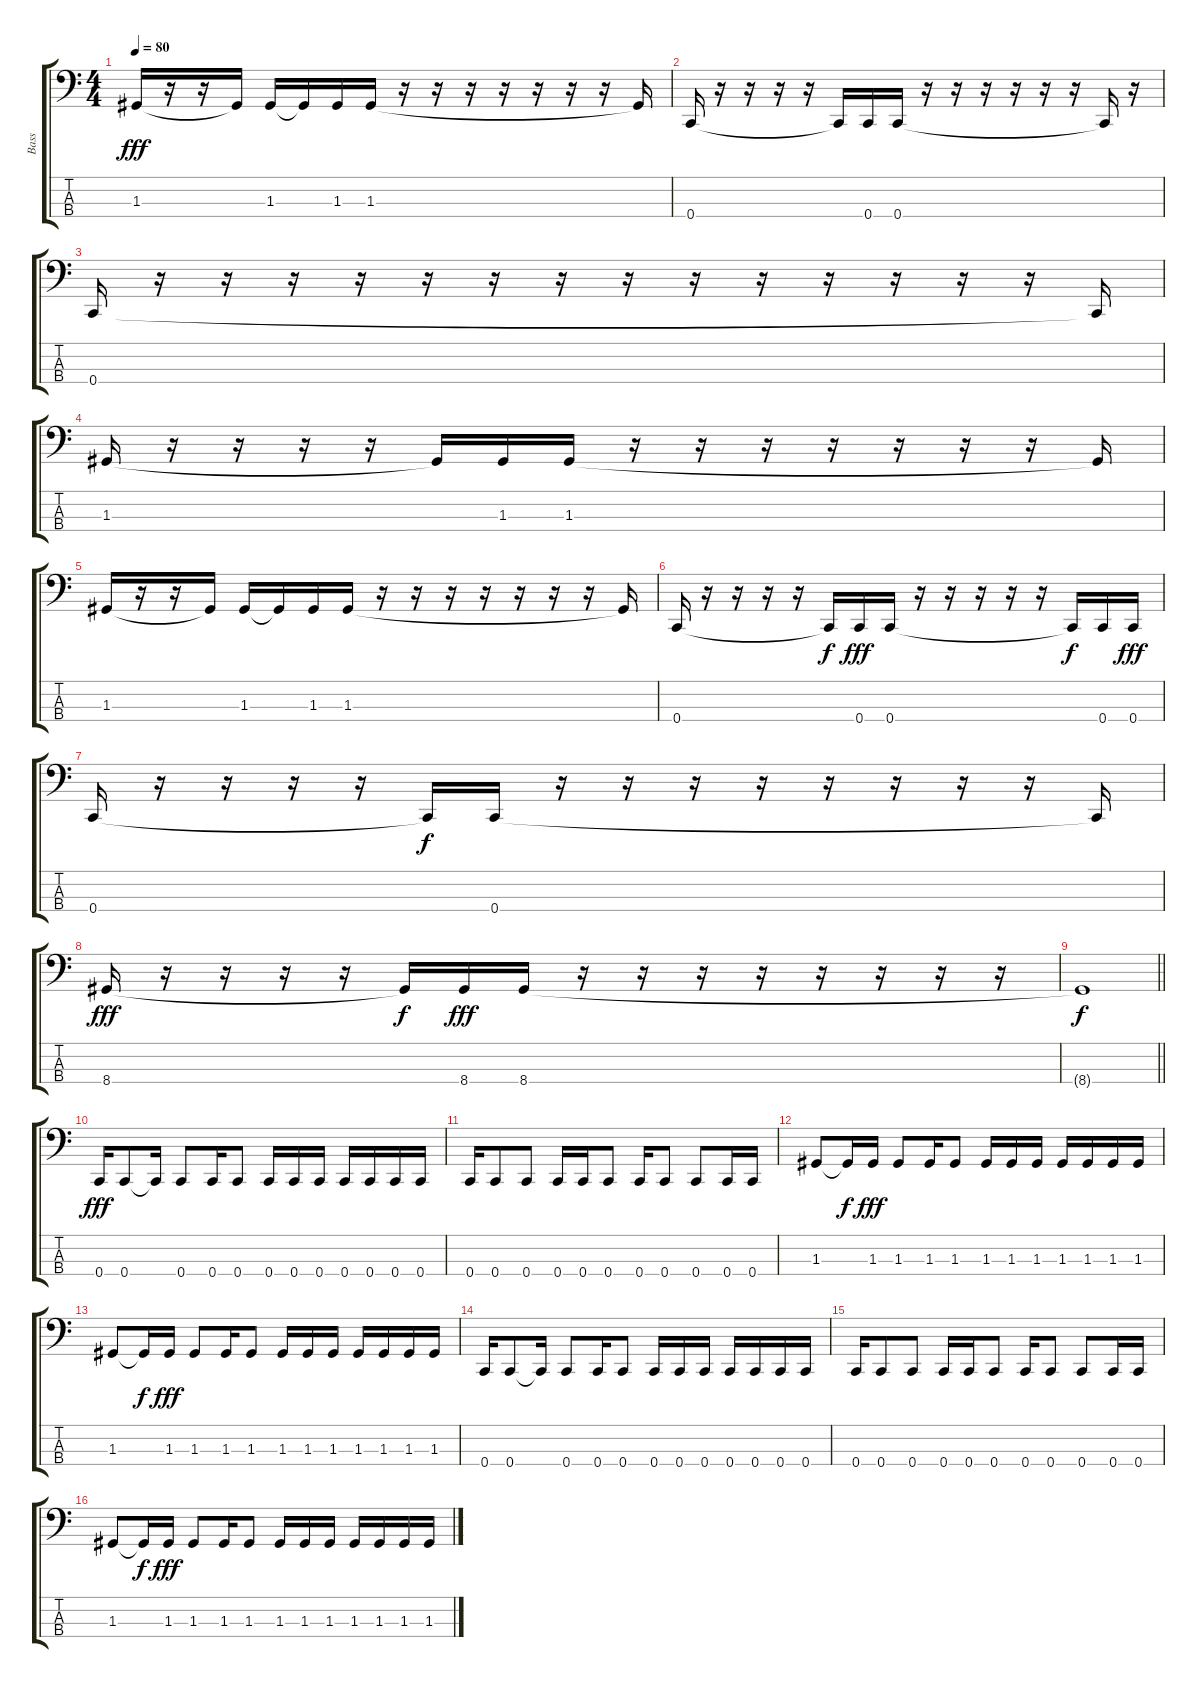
\track ("Bass" "Bass") {instrument electricbasspick}
\staff {score tabs}
\tuning (F2 C2 G1 C1) {hide}
\ts (4 4)
\tempo 80
\clef f4
\ks c
1.3.16{dy fff} r.16 r.16 1.3{t}.16 1.3.16 1.3{t}.16 1.3.16 1.3.16 r.16 r.16 r.16 r.16 r.16 r.16 r.16 1.3{t}.16 |
0.4.16 r.16 r.16 r.16 r.16 0.4{t}.16 0.4.16 0.4.16 r.16 r.16 r.16 r.16 r.16 r.16 0.4{t}.16 r.16 |
0.4.16 r.16 r.16 r.16 r.16 r.16 r.16 r.16 r.16 r.16 r.16 r.16 r.16 r.16 r.16 0.4{t}.16 |
1.3.16 r.16 r.16 r.16 r.16 1.3{t}.16 1.3.16 1.3.16 r.16 r.16 r.16 r.16 r.16 r.16 r.16 1.3{t}.16 |
1.3.16 r.16 r.16 1.3{t}.16 1.3.16 1.3{t}.16 1.3.16 1.3.16 r.16 r.16 r.16 r.16 r.16 r.16 r.16 1.3{t}.16 |
0.4.16 r.16 r.16 r.16 r.16 0.4{t}.16{dy f} 0.4.16{dy fff} 0.4.16 r.16 r.16 r.16 r.16 r.16 0.4{t}.16{dy f} 0.4.16 0.4.16{dy fff} |
0.4.16 r.16 r.16 r.16 r.16 0.4{t}.16{dy f} 0.4.16 r.16 r.16 r.16 r.16 r.16 r.16 r.16 r.16 0.4{t}.16 |
8.4.16{dy fff} r.16 r.16 r.16 r.16 8.4{t}.16{dy f} 8.4.16{dy fff} 8.4.16 r.16 r.16 r.16 r.16 r.16 r.16 r.16 r.16 |
\barLineRight lightlight
8.4{t}.1{dy f} |
\section ("" "")
0.4.16{dy fff} 0.4.8 0.4{t}.16 0.4.8 0.4.16 0.4.8 0.4.16 0.4.16 0.4.16 0.4.16 0.4.16 0.4.16 0.4.16 |
0.4.16 0.4.8 0.4.8 0.4.16 0.4.16 0.4.8 0.4.16 0.4.8 0.4.8 0.4.16 0.4.16 |
1.3.8 1.3{t}.16{dy f} 1.3.16{dy fff} 1.3.8 1.3.16 1.3.8 1.3.16 1.3.16 1.3.16 1.3.16 1.3.16 1.3.16 1.3.16 |
1.3.8 1.3{t}.16{dy f} 1.3.16{dy fff} 1.3.8 1.3.16 1.3.8 1.3.16 1.3.16 1.3.16 1.3.16 1.3.16 1.3.16 1.3.16 |
0.4.16 0.4.8 0.4{t}.16 0.4.8 0.4.16 0.4.8 0.4.16 0.4.16 0.4.16 0.4.16 0.4.16 0.4.16 0.4.16 |
0.4.16 0.4.8 0.4.8 0.4.16 0.4.16 0.4.8 0.4.16 0.4.8 0.4.8 0.4.16 0.4.16 |
1.3.8 1.3{t}.16{dy f} 1.3.16{dy fff} 1.3.8 1.3.16 1.3.8 1.3.16 1.3.16 1.3.16 1.3.16 1.3.16 1.3.16 1.3.16
